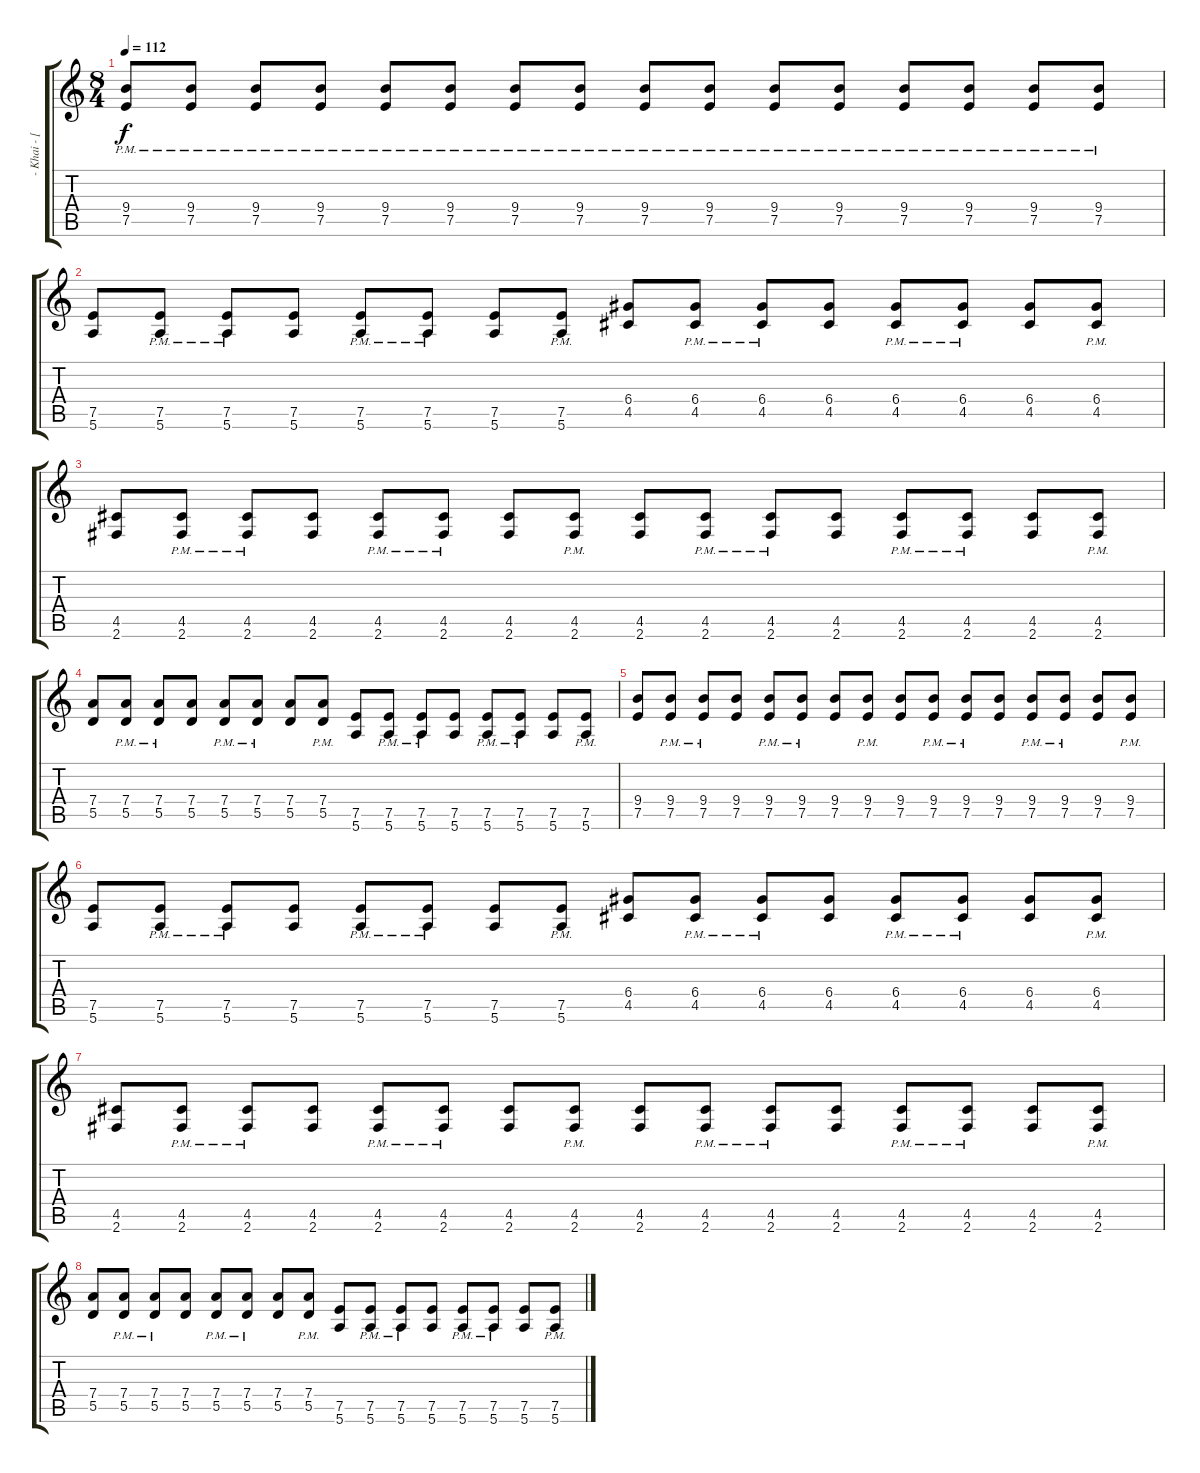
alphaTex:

\track ("- Khai - [ Rythm / Lead ]" "- Khai - [") {instrument distortionguitar}
\staff {score tabs}
\tuning (E4 B3 G3 D3 A2 E2) {hide}
\ts (8 4)
\tempo 112
\clef g2
\ks c
(9.4{pm} 7.5{pm}).8{dy f} (9.4{pm} 7.5{pm}).8 (9.4{pm} 7.5{pm}).8 (9.4{pm} 7.5{pm}).8 (9.4{pm} 7.5{pm}).8 (9.4{pm} 7.5{pm}).8 (9.4{pm} 7.5{pm}).8 (9.4{pm} 7.5{pm}).8 (9.4{pm} 7.5{pm}).8 (9.4{pm} 7.5{pm}).8 (9.4{pm} 7.5{pm}).8 (9.4{pm} 7.5{pm}).8 (9.4{pm} 7.5{pm}).8 (9.4{pm} 7.5{pm}).8 (9.4{pm} 7.5{pm}).8 (9.4{pm} 7.5{pm}).8 |
(7.5 5.6).8 (7.5{pm} 5.6{pm}).8 (7.5{pm} 5.6{pm}).8 (7.5 5.6).8 (7.5{pm} 5.6{pm}).8 (7.5{pm} 5.6{pm}).8 (7.5 5.6).8 (7.5{pm} 5.6{pm}).8 (6.4 4.5).8 (6.4{pm} 4.5{pm}).8 (6.4{pm} 4.5{pm}).8 (6.4 4.5).8 (6.4{pm} 4.5{pm}).8 (6.4{pm} 4.5{pm}).8 (6.4 4.5).8 (6.4{pm} 4.5{pm}).8 |
(4.5 2.6).8 (4.5{pm} 2.6{pm}).8 (4.5{pm} 2.6{pm}).8 (4.5 2.6).8 (4.5{pm} 2.6{pm}).8 (4.5{pm} 2.6{pm}).8 (4.5 2.6).8 (4.5{pm} 2.6{pm}).8 (4.5 2.6).8 (4.5{pm} 2.6{pm}).8 (4.5{pm} 2.6{pm}).8 (4.5 2.6).8 (4.5{pm} 2.6{pm}).8 (4.5{pm} 2.6{pm}).8 (4.5 2.6).8 (4.5{pm} 2.6{pm}).8 |
(7.4 5.5).8 (7.4{pm} 5.5{pm}).8 (7.4{pm} 5.5{pm}).8 (7.4 5.5).8 (7.4{pm} 5.5{pm}).8 (7.4{pm} 5.5{pm}).8 (7.4 5.5).8 (7.4{pm} 5.5{pm}).8 (7.5 5.6).8 (7.5{pm} 5.6{pm}).8 (7.5{pm} 5.6{pm}).8 (7.5 5.6).8 (7.5{pm} 5.6{pm}).8 (7.5{pm} 5.6{pm}).8 (7.5 5.6).8 (7.5{pm} 5.6{pm}).8 |
(9.4 7.5).8 (9.4{pm} 7.5{pm}).8 (9.4{pm} 7.5{pm}).8 (9.4 7.5).8 (9.4{pm} 7.5{pm}).8 (9.4{pm} 7.5{pm}).8 (9.4 7.5).8 (9.4{pm} 7.5{pm}).8 (9.4 7.5).8 (9.4{pm} 7.5{pm}).8 (9.4{pm} 7.5{pm}).8 (9.4 7.5).8 (9.4{pm} 7.5{pm}).8 (9.4{pm} 7.5{pm}).8 (9.4 7.5).8 (9.4{pm} 7.5{pm}).8 |
(7.5 5.6).8 (7.5{pm} 5.6{pm}).8 (7.5{pm} 5.6{pm}).8 (7.5 5.6).8 (7.5{pm} 5.6{pm}).8 (7.5{pm} 5.6{pm}).8 (7.5 5.6).8 (7.5{pm} 5.6{pm}).8 (6.4 4.5).8 (6.4{pm} 4.5{pm}).8 (6.4{pm} 4.5{pm}).8 (6.4 4.5).8 (6.4{pm} 4.5{pm}).8 (6.4{pm} 4.5{pm}).8 (6.4 4.5).8 (6.4{pm} 4.5{pm}).8 |
(4.5 2.6).8 (4.5{pm} 2.6{pm}).8 (4.5{pm} 2.6{pm}).8 (4.5 2.6).8 (4.5{pm} 2.6{pm}).8 (4.5{pm} 2.6{pm}).8 (4.5 2.6).8 (4.5{pm} 2.6{pm}).8 (4.5 2.6).8 (4.5{pm} 2.6{pm}).8 (4.5{pm} 2.6{pm}).8 (4.5 2.6).8 (4.5{pm} 2.6{pm}).8 (4.5{pm} 2.6{pm}).8 (4.5 2.6).8 (4.5{pm} 2.6{pm}).8 |
(7.4 5.5).8 (7.4{pm} 5.5{pm}).8 (7.4{pm} 5.5{pm}).8 (7.4 5.5).8 (7.4{pm} 5.5{pm}).8 (7.4{pm} 5.5{pm}).8 (7.4 5.5).8 (7.4{pm} 5.5{pm}).8 (7.5 5.6).8 (7.5{pm} 5.6{pm}).8 (7.5{pm} 5.6{pm}).8 (7.5 5.6).8 (7.5{pm} 5.6{pm}).8 (7.5{pm} 5.6{pm}).8 (7.5 5.6).8 (7.5{pm} 5.6{pm}).8
